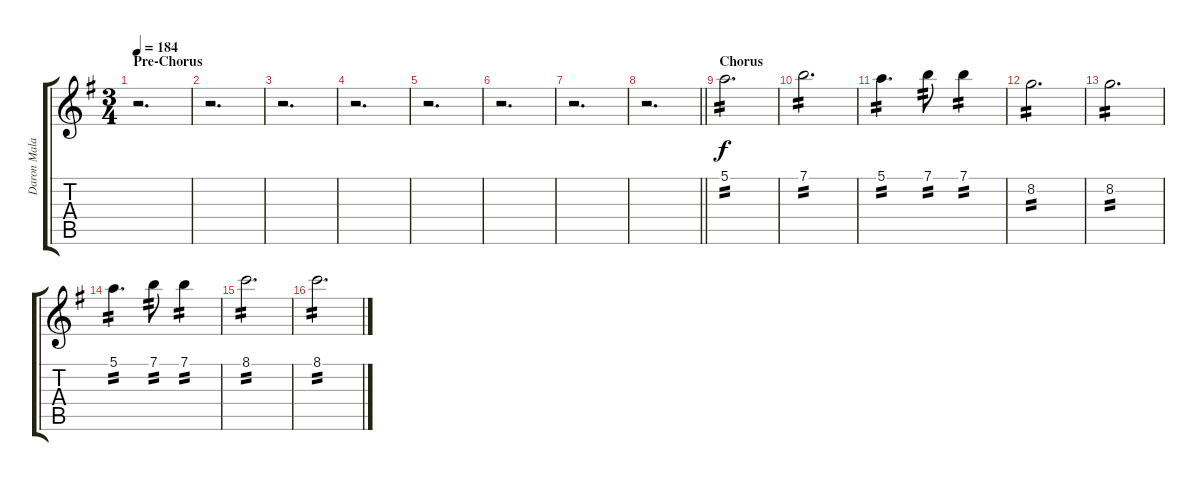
\track ("Daron Malakian [Guitar 5]" "Daron Mala") {instrument distortionguitar}
\staff {score tabs}
\tuning (E4 B3 G3 D3 A2 E2) {hide}
\ts (3 4)
\section ("" "Pre-Chorus")
\tempo 184
\clef g2
\ks eminor
r.2{d dy f} |
r.2{d} |
r.2{d} |
r.2{d} |
r.2{d} |
r.2{d} |
r.2{d} |
\barLineRight lightlight
r.2{d} |
\section ("" "Chorus")
5.1.2{d tp 2} |
7.1.2{d tp 2} |
5.1.4{d tp 2} 7.1.8{tp 2} 7.1.4{tp 2} |
8.2.2{d tp 2} |
8.2.2{d tp 2} |
5.1.4{d tp 2} 7.1.8{tp 2} 7.1.4{tp 2} |
8.1.2{d tp 2} |
8.1.2{d tp 2}
